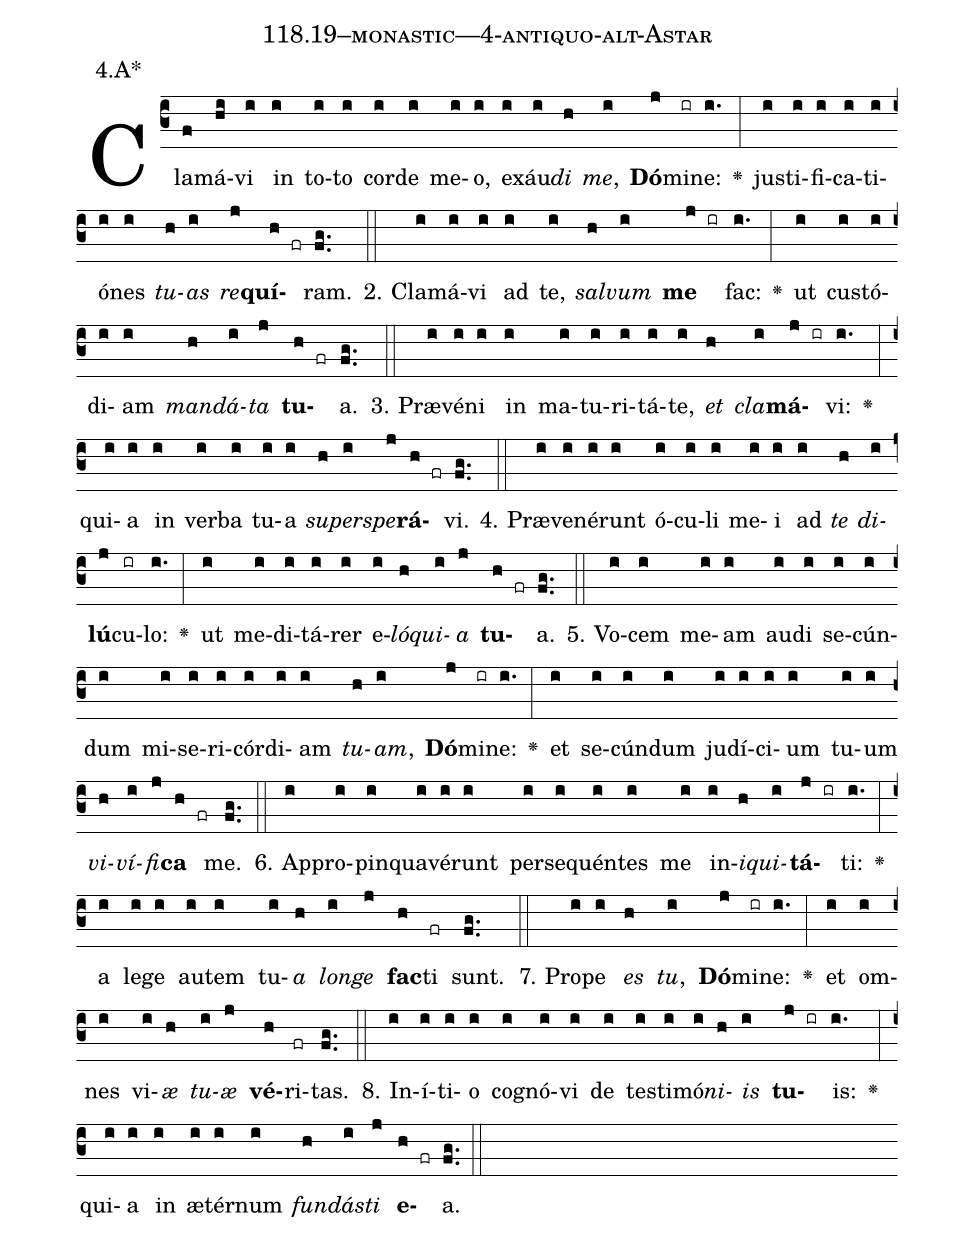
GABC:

name: 118.19--monastic---4-antiquo-alt-Astar;
annotation: 4.A*;
%%
(c3)Cla(f)má(hi)vi(i) in(i) to(i)to(i) cor(i)de(i) me(i)o,(i) ex(i)áu(i)<i>di</i>(h) <i>me</i>,(i) <b>Dó</b>(j)mi(ir)ne:(i.) <v>\greheightstar</v>(:) jus(i)ti(i)fi(i)ca(i)ti(i)ó(i)nes(i) <i>tu</i>(h)<i>as</i>(i) <i>re</i>(j)<b>quí</b>(h fr)ram.(fg..) (::)
2. Cla(i)má(i)vi(i) ad(i) te,(i) <i>sal</i>(h)<i>vum</i>(i) <b>me</b>(j ir) fac:(i.) <v>\greheightstar</v>(:) ut(i) cus(i)tó(i)di(i)am(i) <i>man</i>(h)<i>dá</i>(i)<i>ta</i>(j) <b>tu</b>(h fr)a.(fg..) (::)
3. Præ(i)vé(i)ni(i) in(i) ma(i)tu(i)ri(i)tá(i)te,(i) <i>et</i>(h) <i>cla</i>(i)<b>má</b>(j ir)vi:(i.) <v>\greheightstar</v>(:) qui(i)a(i) in(i) ver(i)ba(i) tu(i)a(i) <i>su</i>(h)<i>per</i>(i)<i>spe</i>(j)<b>rá</b>(h fr)vi.(fg..) (::)
4. Præ(i)ve(i)né(i)runt(i) ó(i)cu(i)li(i) me(i)i(i) ad(i) <i>te</i>(h) <i>di</i>(i)<b>lú</b>(j)cu(ir)lo:(i.) <v>\greheightstar</v>(:) ut(i) me(i)di(i)tá(i)rer(i) e(i)<i>ló</i>(h)<i>qui</i>(i)<i>a</i>(j) <b>tu</b>(h fr)a.(fg..) (::)
5. Vo(i)cem(i) me(i)am(i) au(i)di(i) se(i)cún(i)dum(i) mi(i)se(i)ri(i)cór(i)di(i)am(i) <i>tu</i>(h)<i>am</i>,(i) <b>Dó</b>(j)mi(ir)ne:(i.) <v>\greheightstar</v>(:) et(i) se(i)cún(i)dum(i) ju(i)dí(i)ci(i)um(i) tu(i)um(i) <i>vi</i>(h)<i>ví</i>(i)<i>fi</i>(j)<b>ca</b>(h fr) me.(fg..) (::)
6. Ap(i)pro(i)pin(i)qua(i)vé(i)runt(i) per(i)se(i)quén(i)tes(i) me(i) in(i)<i>i</i>(h)<i>qui</i>(i)<b>tá</b>(j ir)ti:(i.) <v>\greheightstar</v>(:) a(i) le(i)ge(i) au(i)tem(i) tu(i)<i>a</i>(h) <i>lon</i>(i)<i>ge</i>(j) <b>fac</b>(h)ti(fr) sunt.(fg..) (::)
7. Pro(i)pe(i) <i>es</i>(h) <i>tu</i>,(i) <b>Dó</b>(j)mi(ir)ne:(i.) <v>\greheightstar</v>(:) et(i) om(i)nes(i) vi(i)<i>æ</i>(h) <i>tu</i>(i)<i>æ</i>(j) <b>vé</b>(h)ri(fr)tas.(fg..) (::)
8. In(i)í(i)ti(i)o(i) co(i)gnó(i)vi(i) de(i) tes(i)ti(i)mó(i)<i>ni</i>(h)<i>is</i>(i) <b>tu</b>(j ir)is:(i.) <v>\greheightstar</v>(:) qui(i)a(i) in(i) æ(i)tér(i)num(i) <i>fun</i>(h)<i>dás</i>(i)<i>ti</i>(j) <b>e</b>(h fr)a.(fg..) (::)
